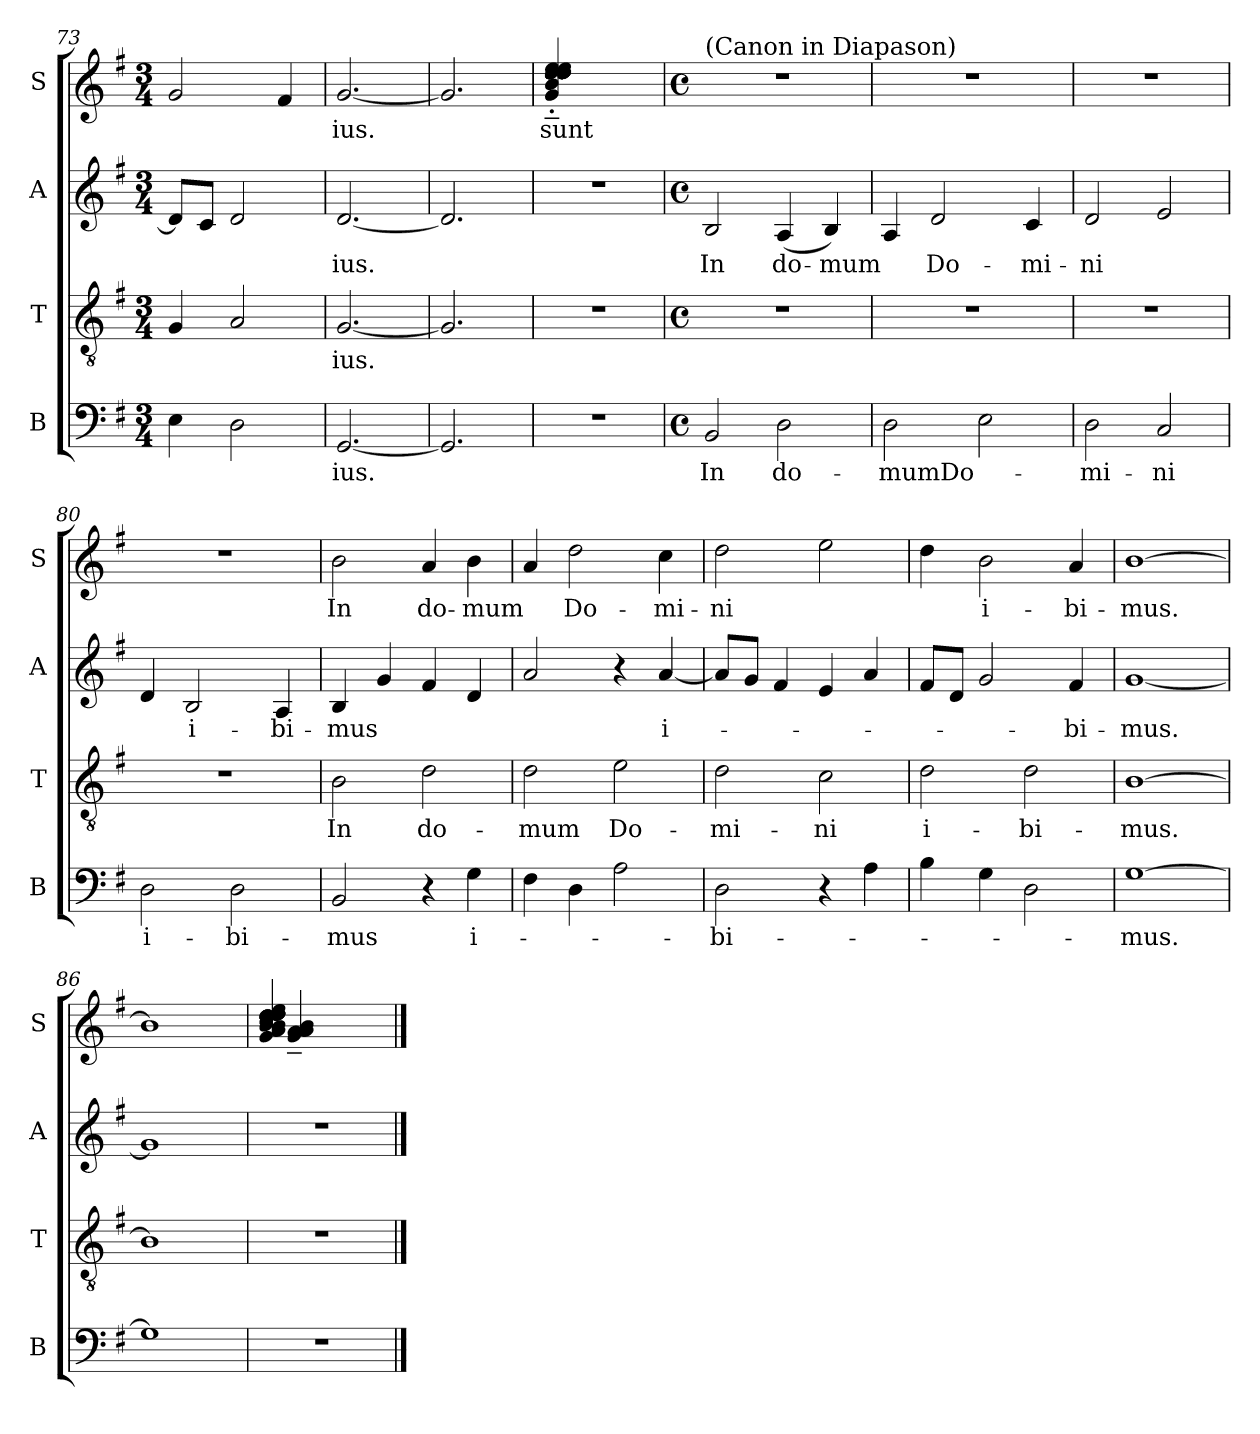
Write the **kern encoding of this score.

**kern	**text	**kern	**text	**kern	**text	**kern	**text
*part4	*part4	*part3	*part3	*part2	*part2	*part1	*part1
*staff4	*staff4	*staff3	*staff3	*staff2	*staff2	*staff1	*staff1
*I"B	*	*I"T	*	*I"A	*	*I"S	*
*I'B	*	*I'T	*	*I'A	*	*I'S	*
*clefF4	*	*clefGv2	*	*clefG2	*	*clefG2	*
*k[f#]	*	*k[f#]	*	*k[f#]	*	*k[f#]	*
*G:	*	*G:	*	*G:	*	*G:	*
*M3/4	*	*M3/4	*	*M3/4	*	*M3/4	*
=73	=73	=73	=73	=73	=73	=73	=73
4E\	.	4G/	.	8d/L]	.	2g/	.
.	.	.	.	8c/J	.	.	.
2D\	.	2A/	.	2d/	.	.	.
.	.	.	.	.	.	4f#/	.
=74	=74	=74	=74	=74	=74	=74	=74
!	!LO:LY:b	!	!LO:LY:b	!	!LO:LY:b	!	!LO:LY:b
[<2.GG/	-ius.	[<2.G/	-ius.	[<2.d/	-ius.	[<2.g/	-ius.
=75	=75	=75	=75	=75	=75	=75	=75
2.GG/]	.	2.G/]	.	2.d/]	.	2.g/]	.
!!LO:PB:g=z
=76	=76	=76	=76	=76	=76	=76	=76
!	!	!	!	!	!	!	!LO:LY:b
2.r	.	2.r	.	2.r	.	4g/'>~> 4b/'>~> 4dd/'>~> 4dd/'>~> 4dd/'>~> 4dd/'>~> 4dd/'>~> 4dd/'>~> 4dd/'>~> 4dd/'>~> 4ee/'>~> 4ee/'>~>	sunt
.	.	.	.	.	.	2ryy	.
!!LO:LB:g=z
=77	=77	=77	=77	=77	=77	=77	=77
*M4/4	*	*M4/4	*	*M4/4	*	*M4/4	*
*met(c)	*	*met(c)	*	*met(c)	*	*met(c)	*
!	!	!	!	!	!	!LO:TX:a:t=(Canon in Diapason)	!
!	!LO:LY:b	!	!	!	!LO:LY:b	!	!
2BB/	In	1r	.	2B/	In	1r	.
!	!LO:LY:b	!	!	!	!LO:LY:b	!	!
2D\	do-	.	.	(4A/	do-	.	.
!	!	!	!	!	!LO:LY:b	!	!
.	.	.	.	4B/)	-mum	.	.
=78	=78	=78	=78	=78	=78	=78	=78
!	!LO:LY:b	!	!	!	!	!	!
2D\	-mumDo-	1r	.	4A/	.	1r	.
!	!	!	!	!	!LO:LY:b	!	!
.	.	.	.	2d/	Do-	.	.
2E\	.	.	.	.	.	.	.
!	!	!	!	!	!LO:LY:b:rj	!	!
.	.	.	.	4c/	-mi-	.	.
=79	=79	=79	=79	=79	=79	=79	=79
!	!LO:LY:b	!	!	!	!LO:LY:b	!	!
2D\	-mi-	1r	.	2d/	-ni	1r	.
!	!LO:LY:b	!	!	!	!	!	!
2C/	-ni	.	.	2e/	.	.	.
=80	=80	=80	=80	=80	=80	=80	=80
!	!LO:LY:b	!	!	!	!	!	!
2D\	i-	1r	.	4d/	.	1r	.
!	!	!	!	!	!LO:LY:b	!	!
.	.	.	.	2B/	i-	.	.
!	!LO:LY:b	!	!	!	!	!	!
2D\	-bi-	.	.	.	.	.	.
!	!	!	!	!	!LO:LY:b	!	!
.	.	.	.	4A/	-bi-	.	.
=81	=81	=81	=81	=81	=81	=81	=81
!	!LO:LY:b	!	!LO:LY:b	!	!LO:LY:b	!	!LO:LY:b
2BB/	-mus	2B\	In	4B/	-mus	2b\	In
.	.	.	.	4g/	.	.	.
!	!	!	!LO:LY:b	!	!	!	!LO:LY:b
4r	.	2d\	do-	4f#/	.	4a/	do-
!	!LO:LY:b	!	!	!	!	!	!LO:LY:b
4G\	i-	.	.	4d/	.	4b\	-mum
=82	=82	=82	=82	=82	=82	=82	=82
!	!	!	!LO:LY:b	!	!	!	!
4F#\	.	2d\	-mum	2a/	.	4a/	.
!	!	!	!	!	!	!	!LO:LY:b
4D\	.	.	.	.	.	2dd\	Do-
!	!	!	!LO:LY:b	!	!	!	!
2A\	.	2e\	Do-	4r	.	.	.
!	!	!	!	!	!LO:LY:b	!	!LO:LY:b
.	.	.	.	[<4a/	i-	4cc\	-mi-
=83	=83	=83	=83	=83	=83	=83	=83
!	!LO:LY:b	!	!LO:LY:b	!	!	!	!LO:LY:b
2D\	-bi-	2d\	-mi-	8a/L]	.	2dd\	-ni
.	.	.	.	8g/J	.	.	.
.	.	.	.	4f#/	.	.	.
!	!	!	!LO:LY:b	!	!	!	!
4r	.	2c\	-ni	4e/	.	2ee\	.
4A\	.	.	.	4a/	.	.	.
=84	=84	=84	=84	=84	=84	=84	=84
!	!	!	!LO:LY:b	!	!	!	!
4B\	.	2d\	i-	8f#/L	.	4dd\	.
.	.	.	.	8d/J	.	.	.
!	!	!	!	!	!	!	!LO:LY:b
4G\	.	.	.	2g/	.	2b\	i-
!	!	!	!LO:LY:b	!	!	!	!
2D\	.	2d\	-bi-	.	.	.	.
!	!	!	!	!	!LO:LY:b	!	!LO:LY:b
.	.	.	.	4f#/	-bi-	4a/	-bi-
=85	=85	=85	=85	=85	=85	=85	=85
!	!LO:LY:b	!	!LO:LY:b	!	!LO:LY:b	!	!LO:LY:b
[>1G	-mus.	[>1B	-mus.	[<1g	-mus.	[>1b	-mus.
=86	=86	=86	=86	=86	=86	=86	=86
1G]	.	1B]	.	1g]	.	1b]	.
!!LO:LB:g=z
=87	=87	=87	=87	=87	=87	=87	=87
!	!	!	!	!	!	!	!LO:LY:b
*	*	*	*	*	*	*^	*
1r	.	1r	.	1r	.	(4g/ 4a/ 4b/ 4b/ 4cc/ 4dd/ 4dd/ 4dd/ 4dd/ 4dd/ 4dd/ 4ee/	4g/~< 4a/~< 4a/~< 4b/~<)	.
.	.	.	.	.	.	2.ryy	2.ryy	.
*	*	*	*	*	*	*v	*v	*
==	==	==	==	==	==	==	==
*-	*-	*-	*-	*-	*-	*-	*-
